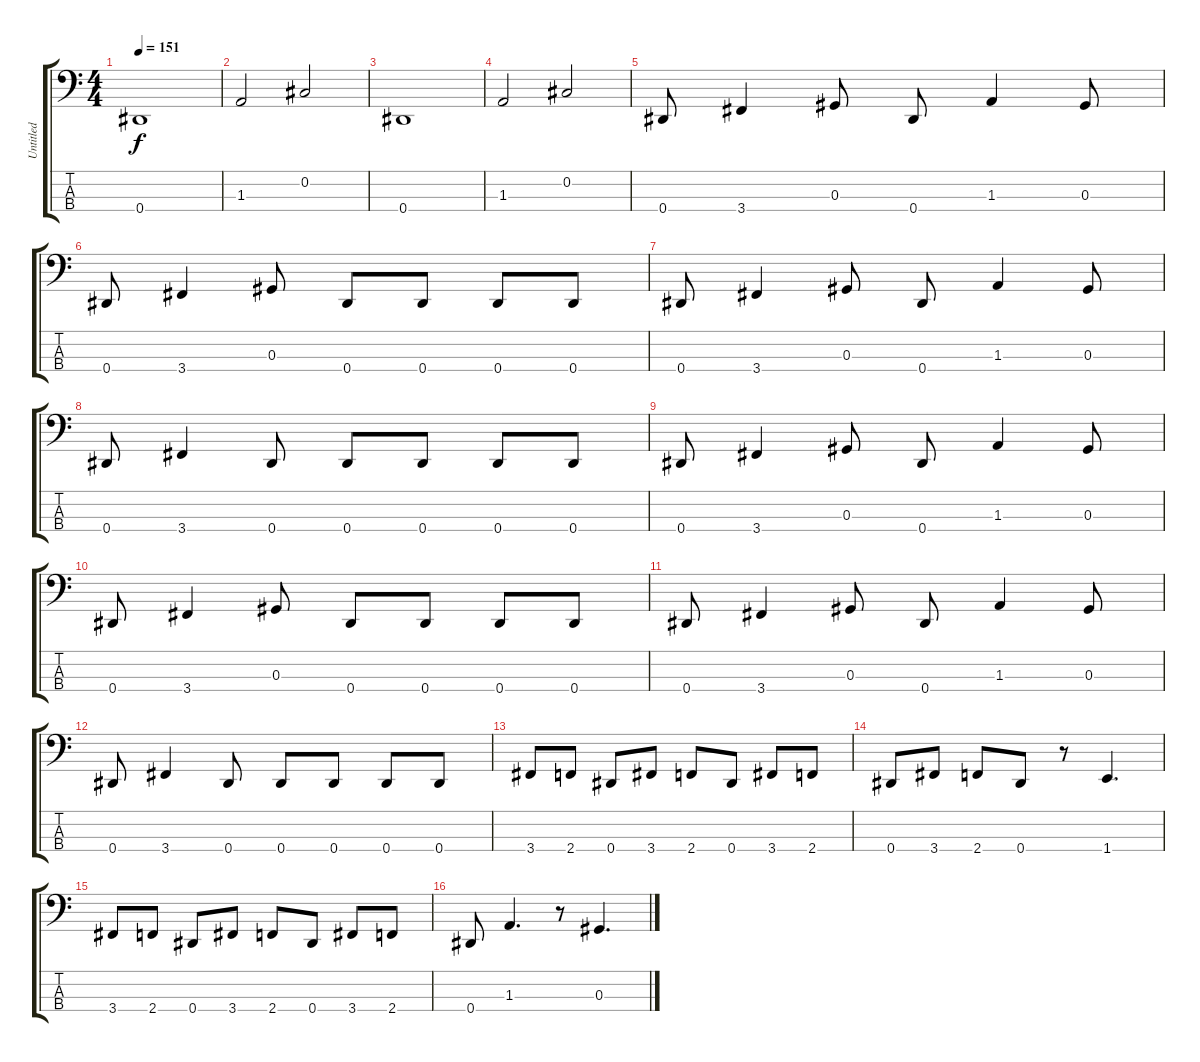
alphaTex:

\track ("Untitled" "Untitled") {instrument electricbassfinger}
\staff {score tabs}
\tuning (Gb2 Db2 Ab1 Eb1) {hide}
\ts (4 4)
\tempo 151
\clef f4
\ks c
0.4.1{dy f} |
1.3.2 0.2.2 |
0.4.1 |
1.3.2 0.2.2 |
0.4.8 3.4.4 0.3.8 0.4.8 1.3.4 0.3.8 |
0.4.8 3.4.4 0.3.8 0.4.8 0.4.8 0.4.8 0.4.8 |
0.4.8 3.4.4 0.3.8 0.4.8 1.3.4 0.3.8 |
0.4.8 3.4.4 0.4.8 0.4.8 0.4.8 0.4.8 0.4.8 |
0.4.8 3.4.4 0.3.8 0.4.8 1.3.4 0.3.8 |
0.4.8 3.4.4 0.3.8 0.4.8 0.4.8 0.4.8 0.4.8 |
0.4.8 3.4.4 0.3.8 0.4.8 1.3.4 0.3.8 |
0.4.8 3.4.4 0.4.8 0.4.8 0.4.8 0.4.8 0.4.8 |
3.4.8 2.4.8 0.4.8 3.4.8 2.4.8 0.4.8 3.4.8 2.4.8 |
0.4.8 3.4.8 2.4.8 0.4.8 r.8 1.4.4{d} |
3.4.8 2.4.8 0.4.8 3.4.8 2.4.8 0.4.8 3.4.8 2.4.8 |
0.4.8 1.3.4{d} r.8 0.3.4{d}
